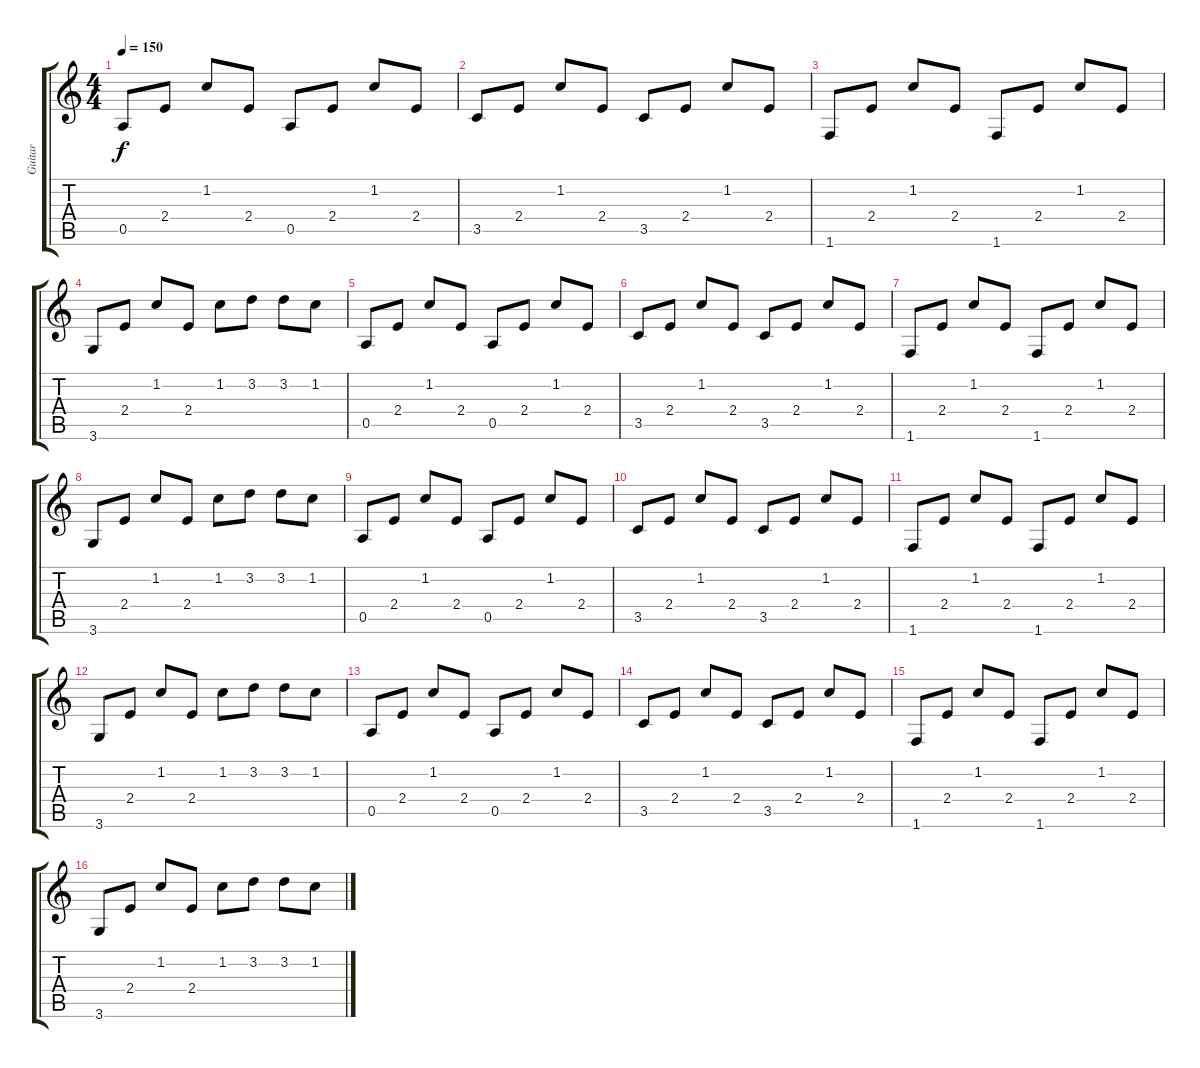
\track ("Guitar" "Guitar") {instrument distortionguitar}
\staff {score tabs}
\tuning (E4 B3 G3 D3 A2 E2) {hide}
\ts (4 4)
\tempo 150
\clef g2
\ks c
0.5.8{dy f} 2.4.8 1.2.8 2.4.8 0.5.8 2.4.8 1.2.8 2.4.8 |
3.5.8 2.4.8 1.2.8 2.4.8 3.5.8 2.4.8 1.2.8 2.4.8 |
1.6.8 2.4.8 1.2.8 2.4.8 1.6.8 2.4.8 1.2.8 2.4.8 |
3.6.8 2.4.8 1.2.8 2.4.8 1.2.8 3.2.8 3.2.8 1.2.8 |
0.5.8 2.4.8 1.2.8 2.4.8 0.5.8 2.4.8 1.2.8 2.4.8 |
3.5.8 2.4.8 1.2.8 2.4.8 3.5.8 2.4.8 1.2.8 2.4.8 |
1.6.8 2.4.8 1.2.8 2.4.8 1.6.8 2.4.8 1.2.8 2.4.8 |
3.6.8 2.4.8 1.2.8 2.4.8 1.2.8 3.2.8 3.2.8 1.2.8 |
0.5.8 2.4.8 1.2.8 2.4.8 0.5.8 2.4.8 1.2.8 2.4.8 |
3.5.8 2.4.8 1.2.8 2.4.8 3.5.8 2.4.8 1.2.8 2.4.8 |
1.6.8 2.4.8 1.2.8 2.4.8 1.6.8 2.4.8 1.2.8 2.4.8 |
3.6.8 2.4.8 1.2.8 2.4.8 1.2.8 3.2.8 3.2.8 1.2.8 |
0.5.8 2.4.8 1.2.8 2.4.8 0.5.8 2.4.8 1.2.8 2.4.8 |
3.5.8 2.4.8 1.2.8 2.4.8 3.5.8 2.4.8 1.2.8 2.4.8 |
1.6.8 2.4.8 1.2.8 2.4.8 1.6.8 2.4.8 1.2.8 2.4.8 |
3.6.8 2.4.8 1.2.8 2.4.8 1.2.8 3.2.8 3.2.8 1.2.8
